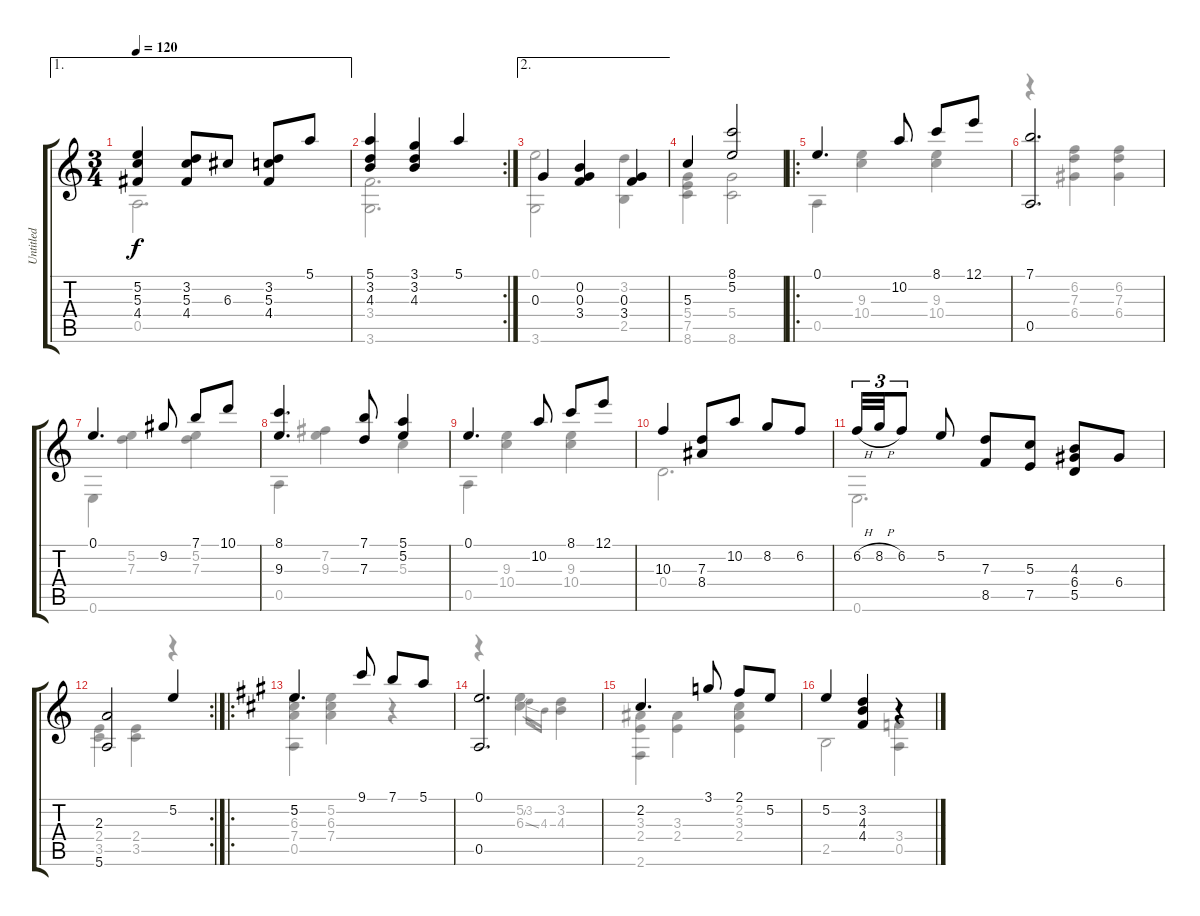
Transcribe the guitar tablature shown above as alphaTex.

\track ("Untitled" "Untitled") {instrument acousticguitarnylon}
\staff {score tabs}
\tuning (E4 B3 G3 D3 A2 E2) {hide}
\voice
\ae 1
\ts (3 4)
\tempo 120
\clef g2
\ks c
(5.2 5.3 4.4).4{dy f} (3.2 5.3 4.4).8 6.3.8 (3.2 5.3 4.4).8 5.1.8 |
\rc 2
(5.1 3.2 4.3).4 (3.1 3.2 4.3).4 5.1.4 |
\ae 2
0.3.4 (0.2 0.3 3.4).4 (0.3 3.4).4 |
5.3.4 (8.1 5.2).2 |
\ro
0.1.4{d} 10.2.8 8.1.8 12.1.8 |
(7.1 0.5).2{d} |
0.1.4{d} 9.2.8 7.1.8 10.1.8 |
(8.1 9.3).4{d} (7.1 7.3).8 (5.1 5.2).4 |
0.1.4{d} 10.2.8 8.1.8 12.1.8 |
10.3.4 (7.3 8.4).8 10.2.8 8.2.8 6.2.8 |
6.2{h}.32{tu (3 2)} 8.2{h}.32{tu (3 2)} 6.2.8{tu (3 2)} 5.2.8 (7.3 8.5).8 (5.3 7.5).8 (4.3 6.4 5.5).8 6.4.8 |
\rc 2
(2.3 5.6).2 5.2.4 |
\ro
\ks a
5.2.4{d} 9.1.8 7.1.8 5.1.8 |
(0.1 0.5).2{d} |
2.2.4{d} 3.1.8 2.1.8 5.2.8 |
5.2.4 (3.2 4.3 4.4).4 r.4
\voice
\clef g2
\ottava regular
\simile none
\ks c
0.5.2{d dy f} |
(3.4 3.6).2{d} |
(0.1 3.6).2 (3.2 2.5).4 |
(5.4 7.5 8.6).4 (5.4 8.6).2 |
0.5.4 (9.3 10.4).4 (9.3 10.4).4 |
r.4 (6.2 7.3 6.4).4 (6.2 7.3 6.4).4 |
0.6.4 (5.2 7.3).4 (5.2 7.3).4 |
0.5.4 (7.2 9.3).4 5.3.4 |
0.5.4 (9.3 10.4).4 (9.3 10.4).4 |
0.4.2{d} |
0.6.2{d} |
(2.4 3.5).4 (2.4 3.5).4 r.4 |
\ks a
(5.2 6.3 7.4 0.5).4 (5.2 6.3 7.4).4 r.4 |
r.4 (5.2{ss} 6.3{ss}).4 3.2.16{gr} 4.3.16{gr} (3.2 4.3).4 |
(3.3 2.4 2.6).4 (3.3 2.4).4 (2.2 3.3 2.4).4 |
2.5.2 (3.4 0.5).4
